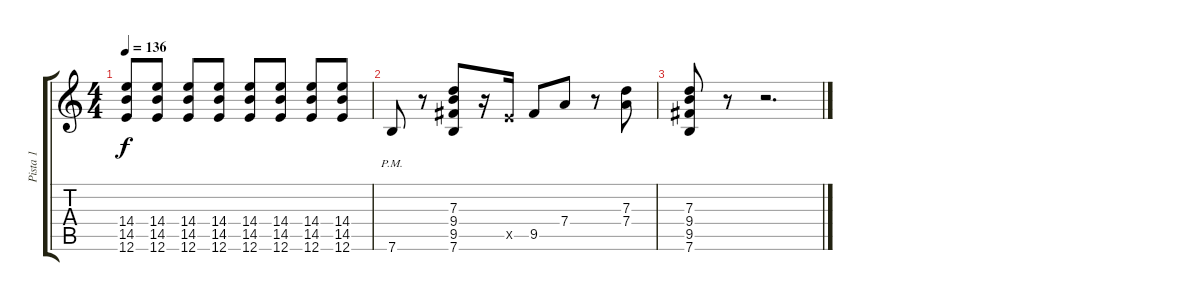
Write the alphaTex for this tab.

\track ("Pista 1" "Pista 1") {instrument overdrivenguitar}
\staff {score tabs}
\tuning (E4 B3 G3 D3 A2 E2) {hide}
\ts (4 4)
\tempo 136
\clef g2
\ks c
(14.4 14.5 12.6).8{dy f} (14.4 14.5 12.6).8 (14.4 14.5 12.6).8 (14.4 14.5 12.6).8 (14.4 14.5 12.6).8 (14.4 14.5 12.6).8 (14.4 14.5 12.6).8 (14.4 14.5 12.6).8 |
7.6{pm}.8 r.8 (7.3 9.4 9.5 7.6).8 r.16 7.5{x}.16 9.5.8 7.4.8 r.8 (7.3 7.4).8 |
(7.3 9.4 9.5 7.6).8 r.8 r.2{d}
